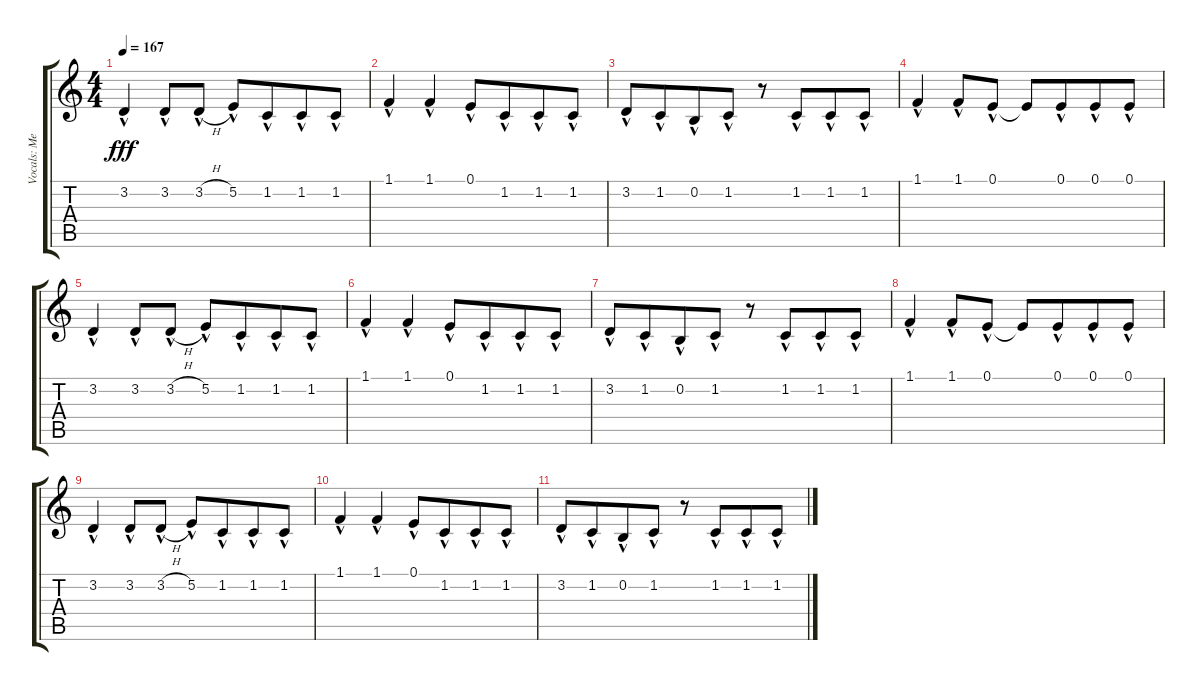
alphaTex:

\track ("Vocals: Meatloaf" "Vocals: Me") {instrument lead2sawtooth}
\staff {score tabs}
\tuning (E4 B3 G3 D3 A2 E2) {hide}
\ts (4 4)
\tempo 167
\clef g2
\ks c
3.2{hac}.4{dy fff} 3.2{hac}.8 3.2{h hac}.8 5.2{hac}.8 1.2{hac}.8{beam merge} 1.2{hac}.8 1.2{hac}.8 |
1.1{hac}.4 1.1{hac}.4 0.1{hac}.8 1.2{hac}.8{beam merge} 1.2{hac}.8 1.2{hac}.8 |
3.2{hac}.8 1.2{hac}.8{beam merge} 0.2{hac}.8 1.2{hac}.8 r.8{beam merge} 1.2{hac}.8{beam merge} 1.2{hac}.8 1.2{hac}.8 |
1.1{hac}.4{volume 7} 1.1{hac}.8 0.1{hac}.8 0.1{t}.8 0.1{hac}.8{beam merge} 0.1{hac}.8 0.1{hac}.8 |
3.2{hac}.4 3.2{hac}.8 3.2{h hac}.8 5.2{hac}.8 1.2{hac}.8{beam merge} 1.2{hac}.8 1.2{hac}.8 |
1.1{hac}.4 1.1{hac}.4 0.1{hac}.8 1.2{hac}.8{beam merge} 1.2{hac}.8 1.2{hac}.8 |
3.2{hac}.8 1.2{hac}.8{beam merge} 0.2{hac}.8 1.2{hac}.8 r.8{beam merge} 1.2{hac}.8{beam merge} 1.2{hac}.8 1.2{hac}.8 |
1.1{hac}.4{volume 0} 1.1{hac}.8 0.1{hac}.8 0.1{t}.8 0.1{hac}.8{beam merge} 0.1{hac}.8 0.1{hac}.8 |
3.2{hac}.4 3.2{hac}.8 3.2{h hac}.8 5.2{hac}.8 1.2{hac}.8{beam merge} 1.2{hac}.8 1.2{hac}.8 |
1.1{hac}.4 1.1{hac}.4 0.1{hac}.8 1.2{hac}.8{beam merge} 1.2{hac}.8 1.2{hac}.8 |
3.2{hac}.8 1.2{hac}.8{beam merge} 0.2{hac}.8 1.2{hac}.8 r.8{beam merge} 1.2{hac}.8{beam merge} 1.2{hac}.8 1.2{hac}.8
